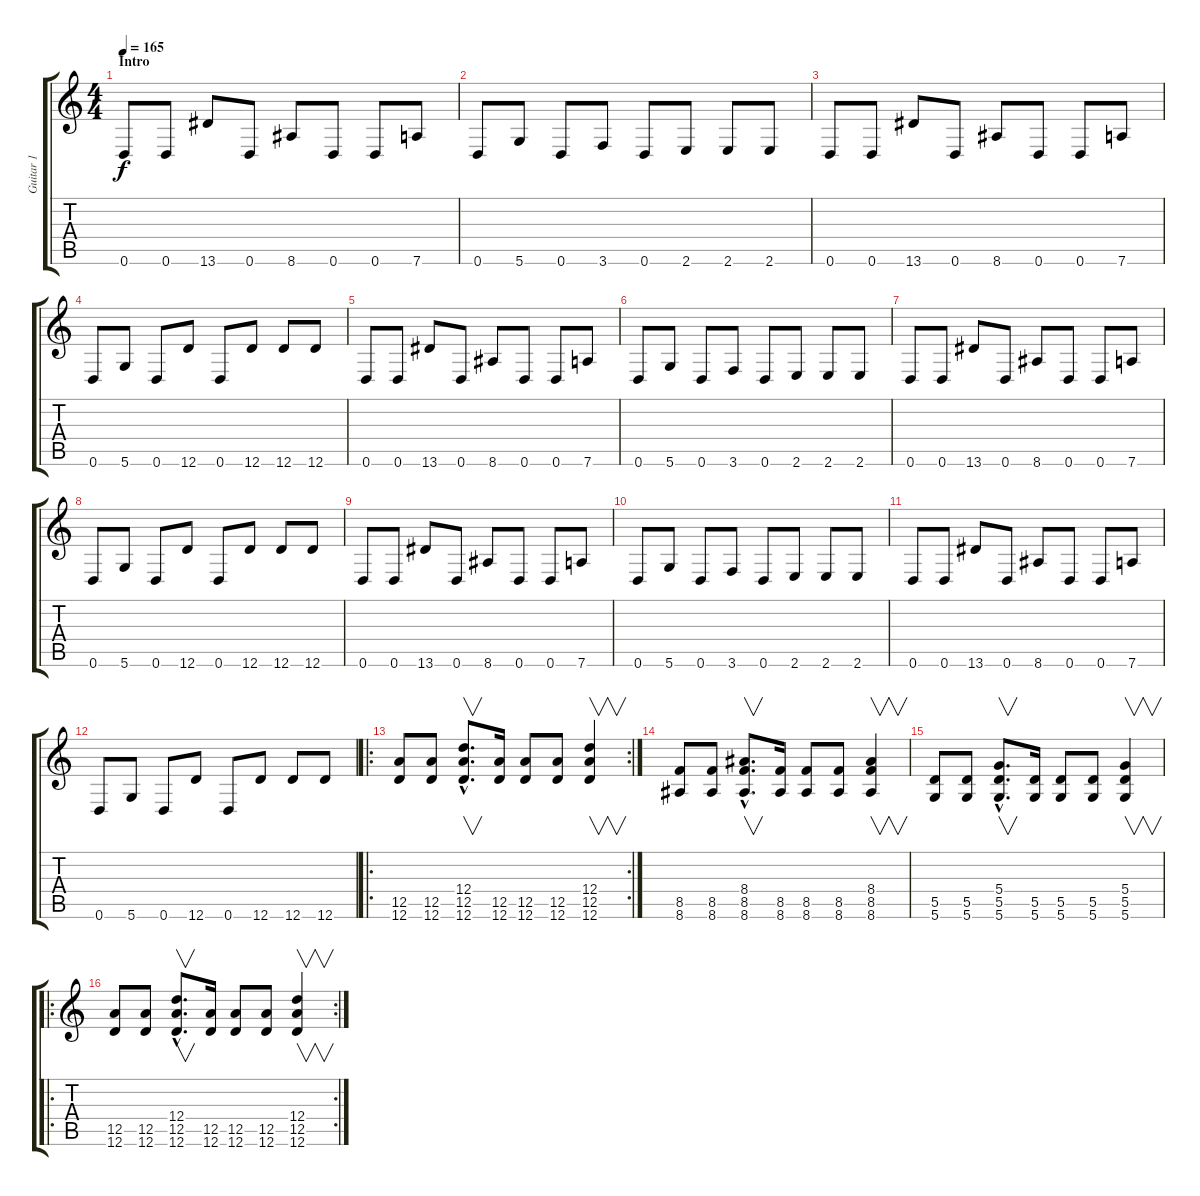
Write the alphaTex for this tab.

\track ("Guitar 1" "Guitar 1") {instrument distortionguitar}
\staff {score tabs}
\tuning (E4 B3 G3 D3 A2 D2) {hide}
\ts (4 4)
\section ("" "Intro")
\tempo 165
\clef g2
\ks c
0.6.8{dy f instrument distortionguitar} 0.6.8 13.6.8 0.6.8 8.6.8 0.6.8 0.6.8 7.6.8 |
0.6.8 5.6.8 0.6.8 3.6.8 0.6.8 2.6.8 2.6.8 2.6.8 |
0.6.8 0.6.8 13.6.8 0.6.8 8.6.8 0.6.8 0.6.8 7.6.8 |
0.6.8 5.6.8 0.6.8 12.6.8 0.6.8 12.6.8 12.6.8 12.6.8 |
0.6.8 0.6.8 13.6.8 0.6.8 8.6.8 0.6.8 0.6.8 7.6.8 |
0.6.8 5.6.8 0.6.8 3.6.8 0.6.8 2.6.8 2.6.8 2.6.8 |
0.6.8 0.6.8 13.6.8 0.6.8 8.6.8 0.6.8 0.6.8 7.6.8 |
0.6.8 5.6.8 0.6.8 12.6.8 0.6.8 12.6.8 12.6.8 12.6.8 |
0.6.8 0.6.8 13.6.8 0.6.8 8.6.8 0.6.8 0.6.8 7.6.8 |
0.6.8 5.6.8 0.6.8 3.6.8 0.6.8 2.6.8 2.6.8 2.6.8 |
0.6.8 0.6.8 13.6.8 0.6.8 8.6.8 0.6.8 0.6.8 7.6.8 |
0.6.8 5.6.8 0.6.8 12.6.8 0.6.8 12.6.8 12.6.8 12.6.8 |
\ro
\rc 2
\section ("" "")
(12.5 12.6).8 (12.5 12.6).8 (12.4{hac} 12.5{hac} 12.6{hac}).8{v d} (12.5 12.6).16 (12.5 12.6).8 (12.5 12.6).8 (12.4 12.5 12.6).4{v} |
(8.5 8.6).8 (8.5 8.6).8 (8.4{hac} 8.5{hac} 8.6{hac}).8{v d} (8.5 8.6).16 (8.5 8.6).8 (8.5 8.6).8 (8.4 8.5 8.6).4{v} |
(5.5 5.6).8 (5.5 5.6).8 (5.4{hac} 5.5{hac} 5.6{hac}).8{v d} (5.5 5.6).16 (5.5 5.6).8 (5.5 5.6).8 (5.4 5.5 5.6).4{v} |
\ro
\rc 2
(12.5 12.6).8 (12.5 12.6).8 (12.4{hac} 12.5{hac} 12.6{hac}).8{v d} (12.5 12.6).16 (12.5 12.6).8 (12.5 12.6).8 (12.4 12.5 12.6).4{v}
